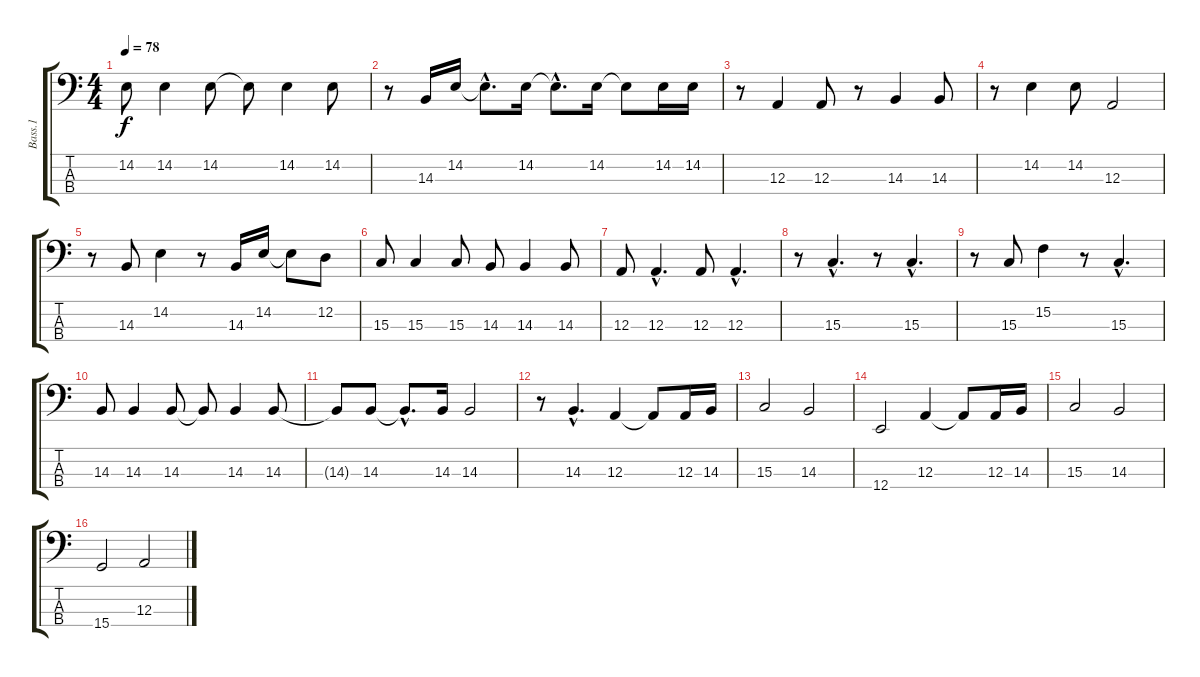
\track ("Bass.1" "Bass.1") {instrument brightacousticpiano}
\staff {score tabs}
\tuning (G2 D2 A1 E1) {hide}
\ts (4 4)
\tempo 78
\clef f4
\ks c
14.2.8{dy f} 14.2.4 14.2.8 14.2{t}.8 14.2.4 14.2.8 |
r.8 14.3.16 14.2.16 14.2{hac t}.8{d} 14.2.16 14.2{hac t}.8{d} 14.2.16 14.2{t}.8 14.2.16 14.2.16 |
r.8 12.3.4 12.3.8 r.8 14.3.4 14.3.8 |
r.8 14.2.4 14.2.8 12.3.2 |
r.8 14.3.8 14.2.4 r.8 14.3.16 14.2.16 14.2{t}.8 12.2.8 |
15.3.8 15.3.4 15.3.8 14.3.8 14.3.4 14.3.8 |
12.3.8 12.3{hac}.4{d} 12.3.8 12.3{hac}.4{d} |
r.8 15.3{hac}.4{d} r.8 15.3{hac}.4{d} |
r.8 15.3.8 15.2.4 r.8 15.3{hac}.4{d} |
14.3.8 14.3.4 14.3.8 14.3{t}.8 14.3.4 14.3.8 |
14.3{t}.8 14.3.8 14.3{hac t}.8{d} 14.3.16 14.3.2 |
r.8 14.3{hac}.4{d} 12.3.4 12.3{t}.8 12.3.16 14.3.16 |
15.3.2 14.3.2 |
12.4.2 12.3.4 12.3{t}.8 12.3.16 14.3.16 |
15.3.2 14.3.2 |
15.4.2 12.3.2
